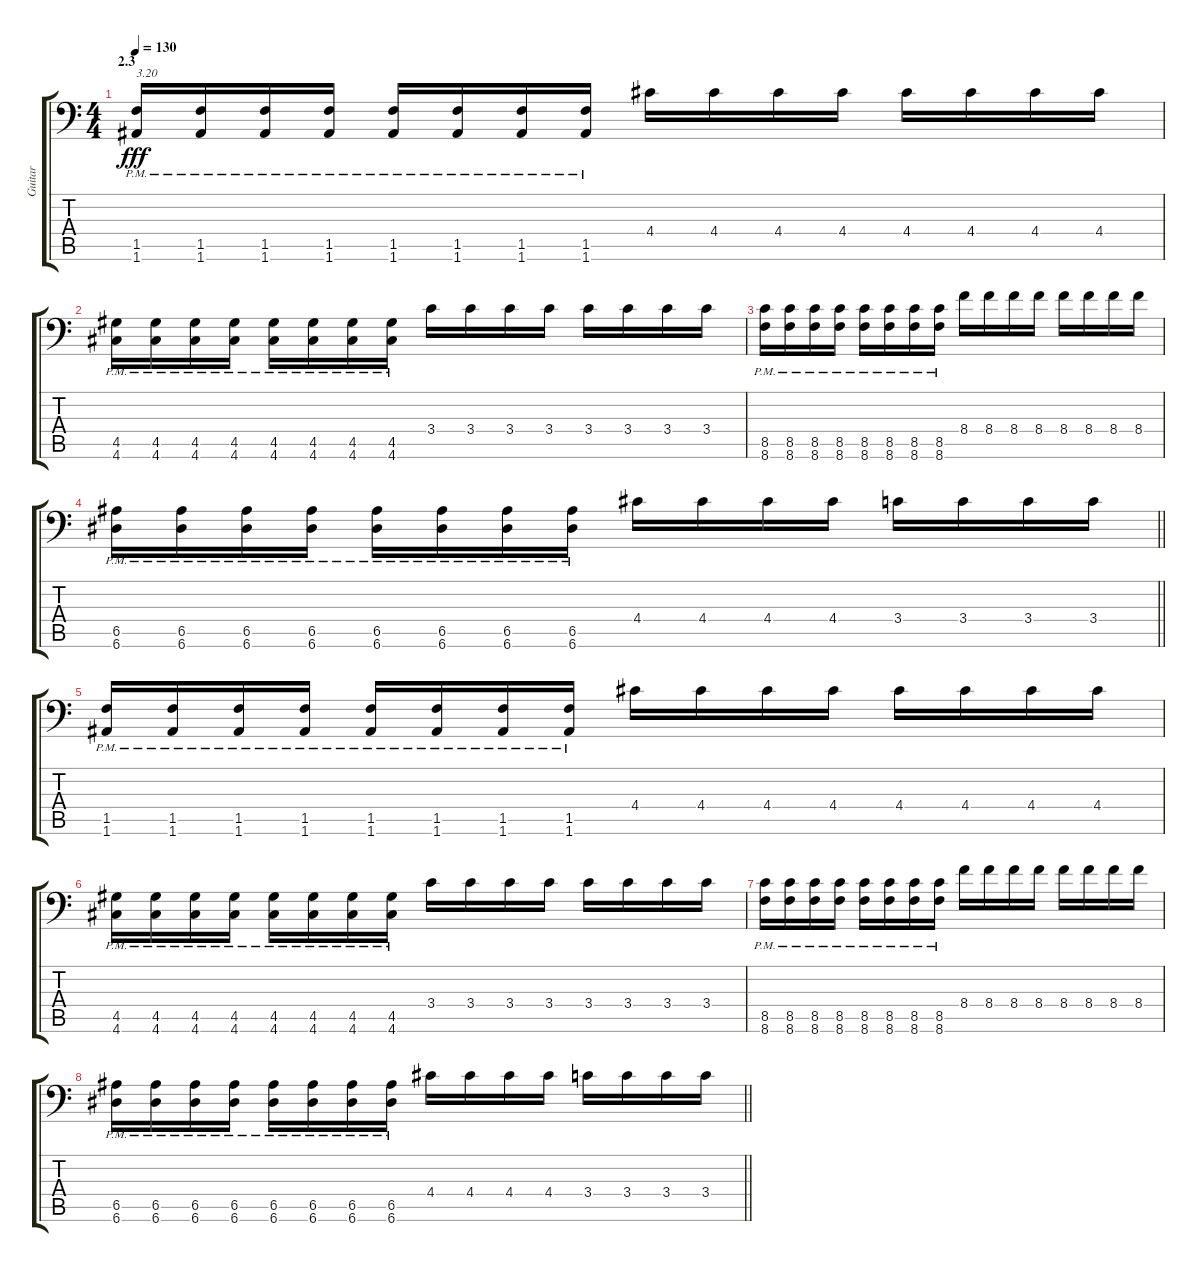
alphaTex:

\track ("Guitar" "Guitar") {instrument distortionguitar}
\staff {score tabs}
\tuning (B3 Gb3 D3 A2 E2 A1) {hide}
\ts (4 4)
\section ("" "2.3")
\tempo 130
\clef f4
\ks c
(1.5{pm} 1.6{pm}).16{txt "3.20" dy fff} (1.5{pm} 1.6{pm}).16 (1.5{pm} 1.6{pm}).16 (1.5{pm} 1.6{pm}).16 (1.5{pm} 1.6{pm}).16 (1.5{pm} 1.6{pm}).16 (1.5{pm} 1.6{pm}).16 (1.5{pm} 1.6{pm}).16 4.4.16 4.4.16 4.4.16 4.4.16 4.4.16 4.4.16 4.4.16 4.4.16 |
(4.5{pm} 4.6{pm}).16 (4.5{pm} 4.6{pm}).16 (4.5{pm} 4.6{pm}).16 (4.5{pm} 4.6{pm}).16 (4.5{pm} 4.6{pm}).16 (4.5{pm} 4.6{pm}).16 (4.5{pm} 4.6{pm}).16 (4.5{pm} 4.6{pm}).16 3.4.16 3.4.16 3.4.16 3.4.16 3.4.16 3.4.16 3.4.16 3.4.16 |
(8.5{pm} 8.6{pm}).16 (8.5{pm} 8.6{pm}).16 (8.5{pm} 8.6{pm}).16 (8.5{pm} 8.6{pm}).16 (8.5{pm} 8.6{pm}).16 (8.5{pm} 8.6{pm}).16 (8.5{pm} 8.6{pm}).16 (8.5{pm} 8.6{pm}).16 8.4.16 8.4.16 8.4.16 8.4.16 8.4.16 8.4.16 8.4.16 8.4.16 |
\barLineRight lightlight
(6.5{pm} 6.6{pm}).16 (6.5{pm} 6.6{pm}).16 (6.5{pm} 6.6{pm}).16 (6.5{pm} 6.6{pm}).16 (6.5{pm} 6.6{pm}).16 (6.5{pm} 6.6{pm}).16 (6.5{pm} 6.6{pm}).16 (6.5{pm} 6.6{pm}).16 4.4.16 4.4.16 4.4.16 4.4.16 3.4.16 3.4.16 3.4.16 3.4.16 |
(1.5{pm} 1.6{pm}).16 (1.5{pm} 1.6{pm}).16 (1.5{pm} 1.6{pm}).16 (1.5{pm} 1.6{pm}).16 (1.5{pm} 1.6{pm}).16 (1.5{pm} 1.6{pm}).16 (1.5{pm} 1.6{pm}).16 (1.5{pm} 1.6{pm}).16 4.4.16 4.4.16 4.4.16 4.4.16 4.4.16 4.4.16 4.4.16 4.4.16 |
(4.5{pm} 4.6{pm}).16 (4.5{pm} 4.6{pm}).16 (4.5{pm} 4.6{pm}).16 (4.5{pm} 4.6{pm}).16 (4.5{pm} 4.6{pm}).16 (4.5{pm} 4.6{pm}).16 (4.5{pm} 4.6{pm}).16 (4.5{pm} 4.6{pm}).16 3.4.16 3.4.16 3.4.16 3.4.16 3.4.16 3.4.16 3.4.16 3.4.16 |
(8.5{pm} 8.6{pm}).16 (8.5{pm} 8.6{pm}).16 (8.5{pm} 8.6{pm}).16 (8.5{pm} 8.6{pm}).16 (8.5{pm} 8.6{pm}).16 (8.5{pm} 8.6{pm}).16 (8.5{pm} 8.6{pm}).16 (8.5{pm} 8.6{pm}).16 8.4.16 8.4.16 8.4.16 8.4.16 8.4.16 8.4.16 8.4.16 8.4.16 |
\barLineRight lightlight
(6.5{pm} 6.6{pm}).16 (6.5{pm} 6.6{pm}).16 (6.5{pm} 6.6{pm}).16 (6.5{pm} 6.6{pm}).16 (6.5{pm} 6.6{pm}).16 (6.5{pm} 6.6{pm}).16 (6.5{pm} 6.6{pm}).16 (6.5{pm} 6.6{pm}).16 4.4.16 4.4.16 4.4.16 4.4.16 3.4.16 3.4.16 3.4.16 3.4.16
